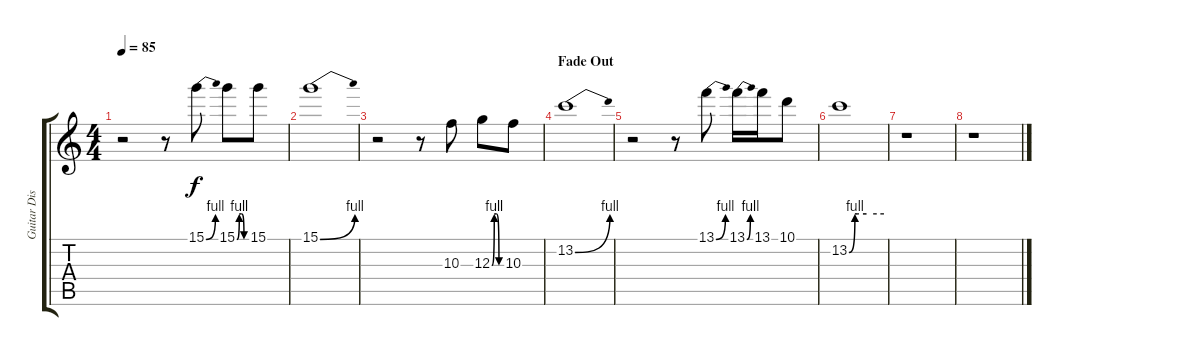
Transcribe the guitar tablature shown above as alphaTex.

\track ("Guitar Dist." "Guitar Dis") {instrument distortionguitar}
\staff {score tabs}
\tuning (E4 B3 G3 D3 A2 E2) {hide}
\ts (4 4)
\tempo 85
\clef g2
\ks c
r.2{dy f} r.8 15.1{be (bend 0 0 60 4)}.8 15.1{be (custom 0 0 15 4 30 4 45 0 60 0)}.8 15.1.8 |
15.1{be (bend 0 0 60 4)}.1 |
r.2 r.8 10.3.8 12.3{be (custom 0 0 15 4 30 4 45 0 60 0)}.8 10.3.8 |
\section ("" "Fade Out")
13.2{be (bend 0 0 60 4)}.1{volume 7} |
r.2 r.8 13.1{be (bend 0 0 60 4)}.8 13.1{be (bend 0 0 60 4)}.16 13.1.16 10.1.8 |
13.2{be (custom 0 0 10 4 15 4 17 4 30 4 60 4)}.1{volume 0} |
r.1 |
r.1
